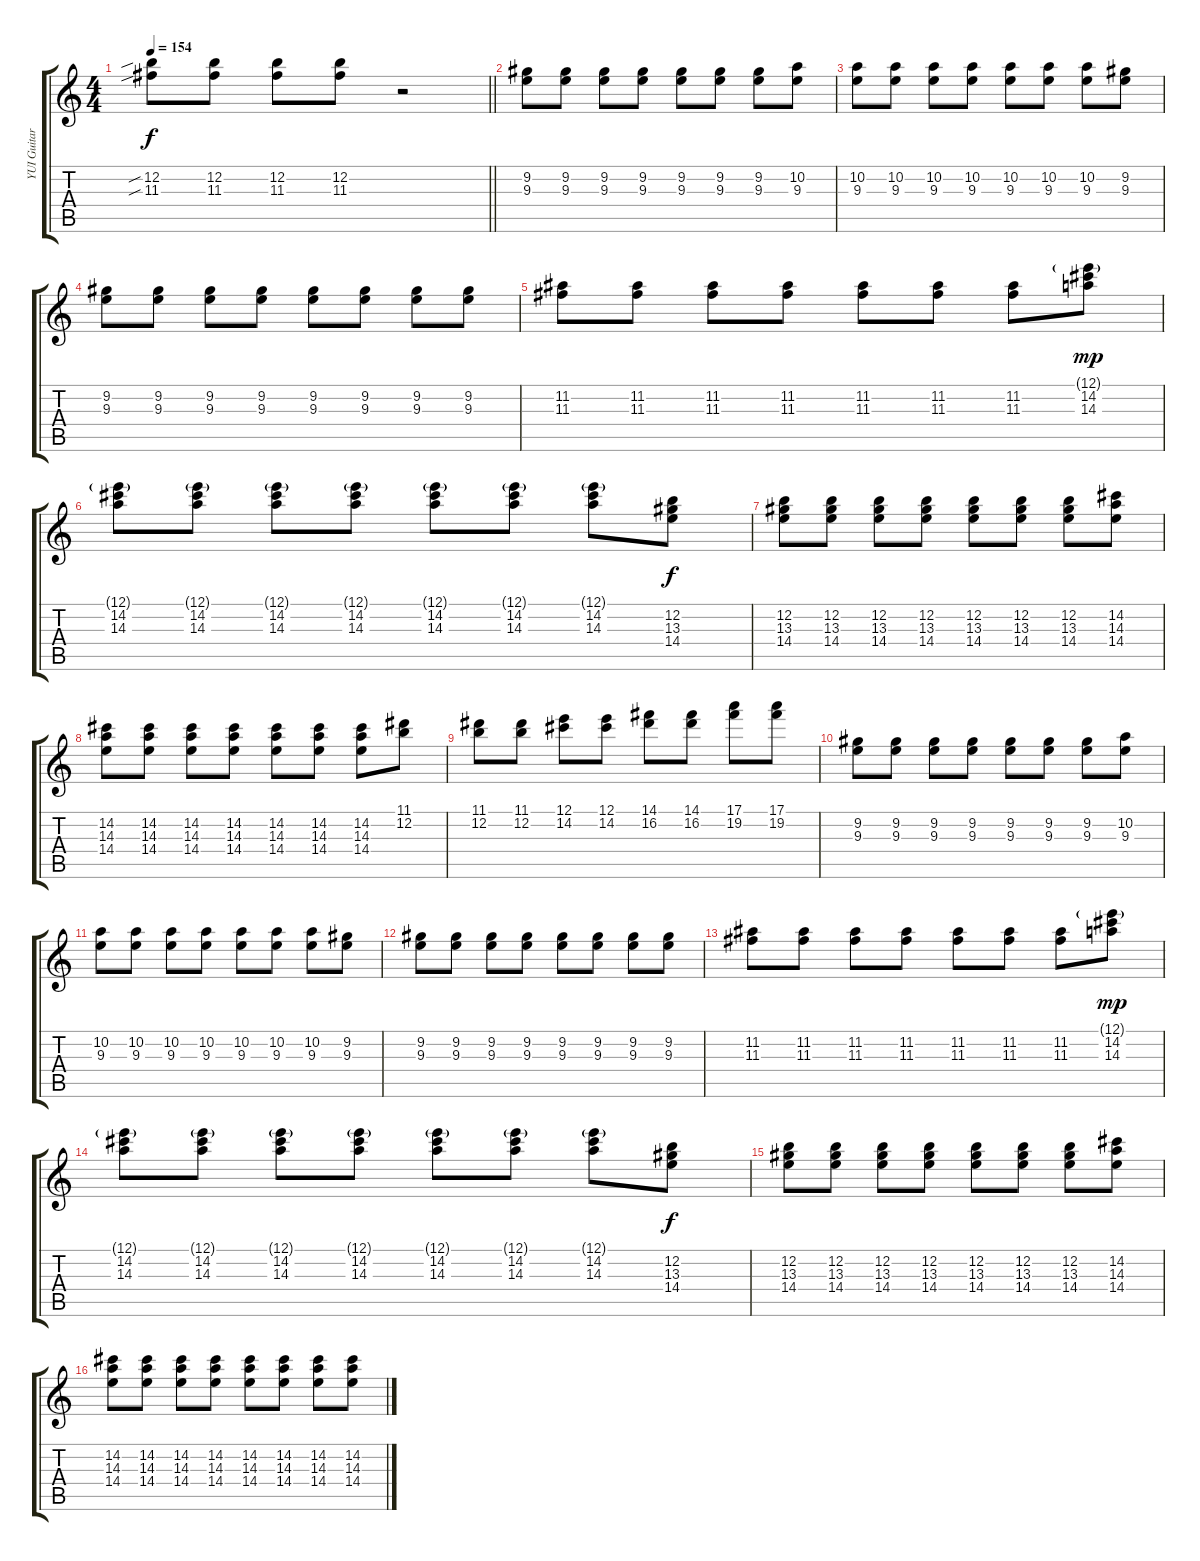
\track ("YUI Guitar" "YUI Guitar") {instrument overdrivenguitar}
\staff {score tabs}
\tuning (E4 B3 G3 D3 A2 E2) {hide}
\ts (4 4)
\tempo 154
\clef g2
\barLineRight lightlight
\ks c
(12.2{sib} 11.3{sib}).8{dy f} (12.2 11.3).8 (12.2 11.3).8 (12.2 11.3).8 r.2 |
(9.2 9.3).8 (9.2 9.3).8 (9.2 9.3).8 (9.2 9.3).8 (9.2 9.3).8 (9.2 9.3).8 (9.2 9.3).8 (10.2 9.3).8 |
(10.2 9.3).8 (10.2 9.3).8 (10.2 9.3).8 (10.2 9.3).8 (10.2 9.3).8 (10.2 9.3).8 (10.2 9.3).8 (9.2 9.3).8 |
(9.2 9.3).8 (9.2 9.3).8 (9.2 9.3).8 (9.2 9.3).8 (9.2 9.3).8 (9.2 9.3).8 (9.2 9.3).8 (9.2 9.3).8 |
(11.2 11.3).8 (11.2 11.3).8 (11.2 11.3).8 (11.2 11.3).8 (11.2 11.3).8 (11.2 11.3).8 (11.2 11.3).8 (12.1{g} 14.2 14.3).8{dy mp} |
(12.1{g} 14.2 14.3).8 (12.1{g} 14.2 14.3).8 (12.1{g} 14.2 14.3).8 (12.1{g} 14.2 14.3).8 (12.1{g} 14.2 14.3).8 (12.1{g} 14.2 14.3).8 (12.1{g} 14.2 14.3).8 (12.2 13.3 14.4).8{dy f} |
(12.2 13.3 14.4).8 (12.2 13.3 14.4).8 (12.2 13.3 14.4).8 (12.2 13.3 14.4).8 (12.2 13.3 14.4).8 (12.2 13.3 14.4).8 (12.2 13.3 14.4).8 (14.2 14.3 14.4).8 |
(14.2 14.3 14.4).8 (14.2 14.3 14.4).8 (14.2 14.3 14.4).8 (14.2 14.3 14.4).8 (14.2 14.3 14.4).8 (14.2 14.3 14.4).8 (14.2 14.3 14.4).8 (11.1 12.2).8 |
(11.1 12.2).8 (11.1 12.2).8 (12.1 14.2).8 (12.1 14.2).8 (14.1 16.2).8 (14.1 16.2).8 (17.1 19.2).8 (17.1 19.2).8 |
(9.2 9.3).8 (9.2 9.3).8 (9.2 9.3).8 (9.2 9.3).8 (9.2 9.3).8 (9.2 9.3).8 (9.2 9.3).8 (10.2 9.3).8 |
(10.2 9.3).8 (10.2 9.3).8 (10.2 9.3).8 (10.2 9.3).8 (10.2 9.3).8 (10.2 9.3).8 (10.2 9.3).8 (9.2 9.3).8 |
(9.2 9.3).8 (9.2 9.3).8 (9.2 9.3).8 (9.2 9.3).8 (9.2 9.3).8 (9.2 9.3).8 (9.2 9.3).8 (9.2 9.3).8 |
(11.2 11.3).8 (11.2 11.3).8 (11.2 11.3).8 (11.2 11.3).8 (11.2 11.3).8 (11.2 11.3).8 (11.2 11.3).8 (12.1{g} 14.2 14.3).8{dy mp} |
(12.1{g} 14.2 14.3).8 (12.1{g} 14.2 14.3).8 (12.1{g} 14.2 14.3).8 (12.1{g} 14.2 14.3).8 (12.1{g} 14.2 14.3).8 (12.1{g} 14.2 14.3).8 (12.1{g} 14.2 14.3).8 (12.2 13.3 14.4).8{dy f} |
(12.2 13.3 14.4).8 (12.2 13.3 14.4).8 (12.2 13.3 14.4).8 (12.2 13.3 14.4).8 (12.2 13.3 14.4).8 (12.2 13.3 14.4).8 (12.2 13.3 14.4).8 (14.2 14.3 14.4).8 |
(14.2 14.3 14.4).8 (14.2 14.3 14.4).8 (14.2 14.3 14.4).8 (14.2 14.3 14.4).8 (14.2 14.3 14.4).8 (14.2 14.3 14.4).8 (14.2 14.3 14.4).8 (14.2 14.3 14.4).8
